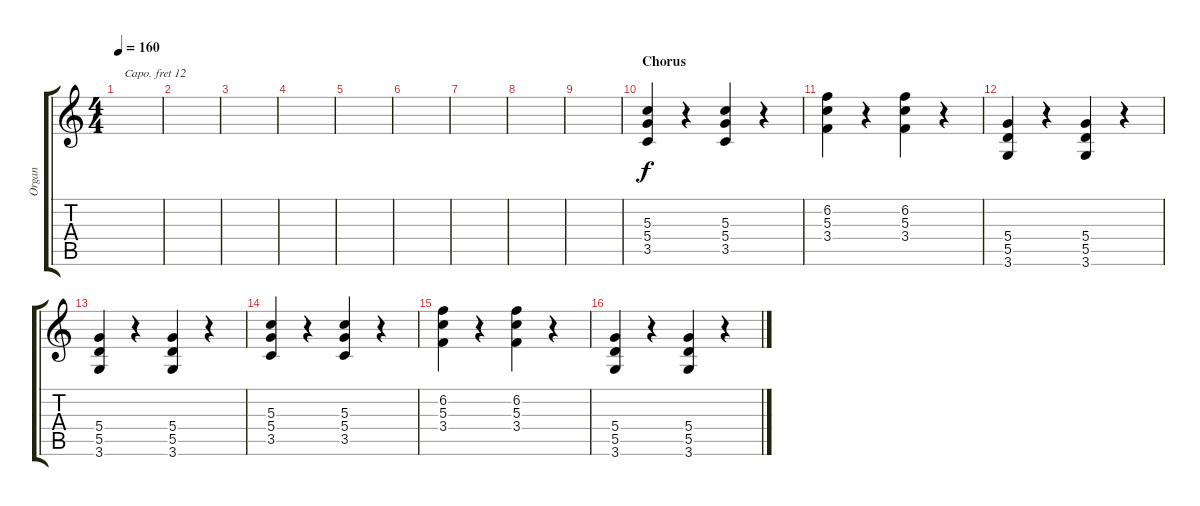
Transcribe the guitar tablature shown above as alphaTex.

\track ("Organ" "Organ") {instrument drawbarorgan}
\staff {score tabs}
\capo 12
\tuning (E4 B3 G3 D3 A2 E2) {hide}
\ts (4 4)
\tempo 160
\clef g2
\ks c
|
|
|
|
|
|
|
|
|
\section ("" "Chorus")
(5.3 5.4 3.5).4 r.4 (5.3 5.4 3.5).4 r.4 |
(6.2 5.3 3.4).4 r.4 (6.2 5.3 3.4).4 r.4 |
(5.4 5.5 3.6).4 r.4 (5.4 5.5 3.6).4 r.4 |
(5.4 5.5 3.6).4 r.4 (5.4 5.5 3.6).4 r.4 |
(5.3 5.4 3.5).4 r.4 (5.3 5.4 3.5).4 r.4 |
(6.2 5.3 3.4).4 r.4 (6.2 5.3 3.4).4 r.4 |
(5.4 5.5 3.6).4 r.4 (5.4 5.5 3.6).4 r.4
